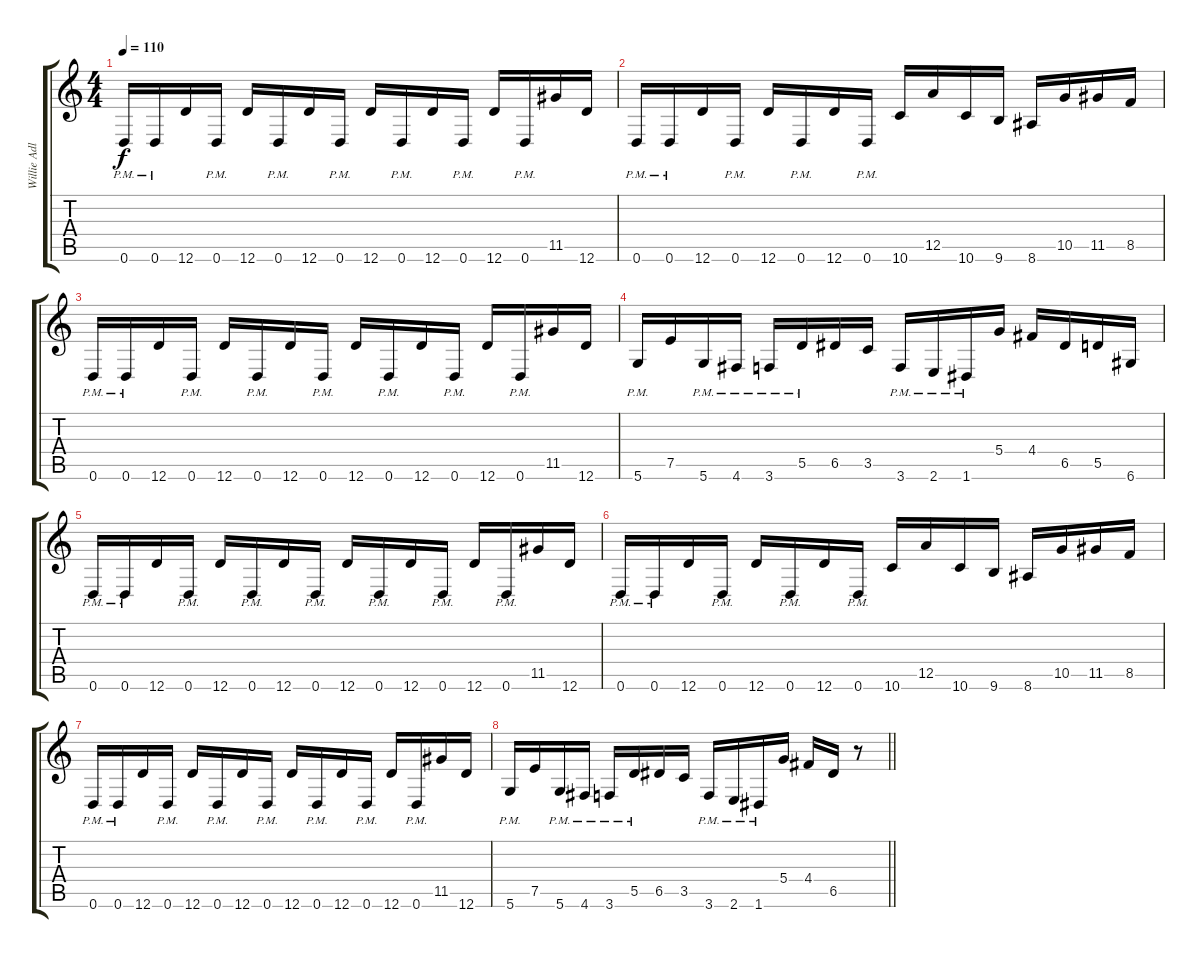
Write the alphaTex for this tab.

\track ("Willie Adler" "Willie Adl") {instrument distortionguitar}
\staff {score tabs}
\tuning (E4 B3 G3 D3 A2 D2) {hide}
\ts (4 4)
\tempo 110
\clef g2
\ks c
0.6{pm}.16{dy f} 0.6{pm}.16 12.6.16 0.6{pm}.16 12.6.16 0.6{pm}.16 12.6.16 0.6{pm}.16 12.6.16 0.6{pm}.16 12.6.16 0.6{pm}.16 12.6.16 0.6{pm}.16 11.5.16 12.6.16 |
0.6{pm}.16 0.6{pm}.16 12.6.16 0.6{pm}.16 12.6.16 0.6{pm}.16 12.6.16 0.6{pm}.16 10.6.16 12.5.16 10.6.16 9.6.16 8.6.16 10.5.16 11.5.16 8.5.16 |
0.6{pm}.16 0.6{pm}.16 12.6.16 0.6{pm}.16 12.6.16 0.6{pm}.16 12.6.16 0.6{pm}.16 12.6.16 0.6{pm}.16 12.6.16 0.6{pm}.16 12.6.16 0.6{pm}.16 11.5.16 12.6.16 |
5.6{pm}.16 7.5.16 5.6{pm}.16 4.6{pm}.16 3.6{pm}.16 5.5{pm}.16 6.5.16 3.5.16 3.6{pm}.16 2.6{pm}.16 1.6{pm}.16 5.4.16 4.4.16 6.5.16 5.5.16 6.6.16 |
0.6{pm}.16 0.6{pm}.16 12.6.16 0.6{pm}.16 12.6.16 0.6{pm}.16 12.6.16 0.6{pm}.16 12.6.16 0.6{pm}.16 12.6.16 0.6{pm}.16 12.6.16 0.6{pm}.16 11.5.16 12.6.16 |
0.6{pm}.16 0.6{pm}.16 12.6.16 0.6{pm}.16 12.6.16 0.6{pm}.16 12.6.16 0.6{pm}.16 10.6.16 12.5.16 10.6.16 9.6.16 8.6.16 10.5.16 11.5.16 8.5.16 |
0.6{pm}.16 0.6{pm}.16 12.6.16 0.6{pm}.16 12.6.16 0.6{pm}.16 12.6.16 0.6{pm}.16 12.6.16 0.6{pm}.16 12.6.16 0.6{pm}.16 12.6.16 0.6{pm}.16 11.5.16 12.6.16 |
\barLineRight lightlight
5.6{pm}.16 7.5.16 5.6{pm}.16 4.6{pm}.16 3.6{pm}.16 5.5{pm}.16 6.5.16 3.5.16 3.6{pm}.16 2.6{pm}.16 1.6{pm}.16 5.4.16 4.4.16 6.5.16 r.8
